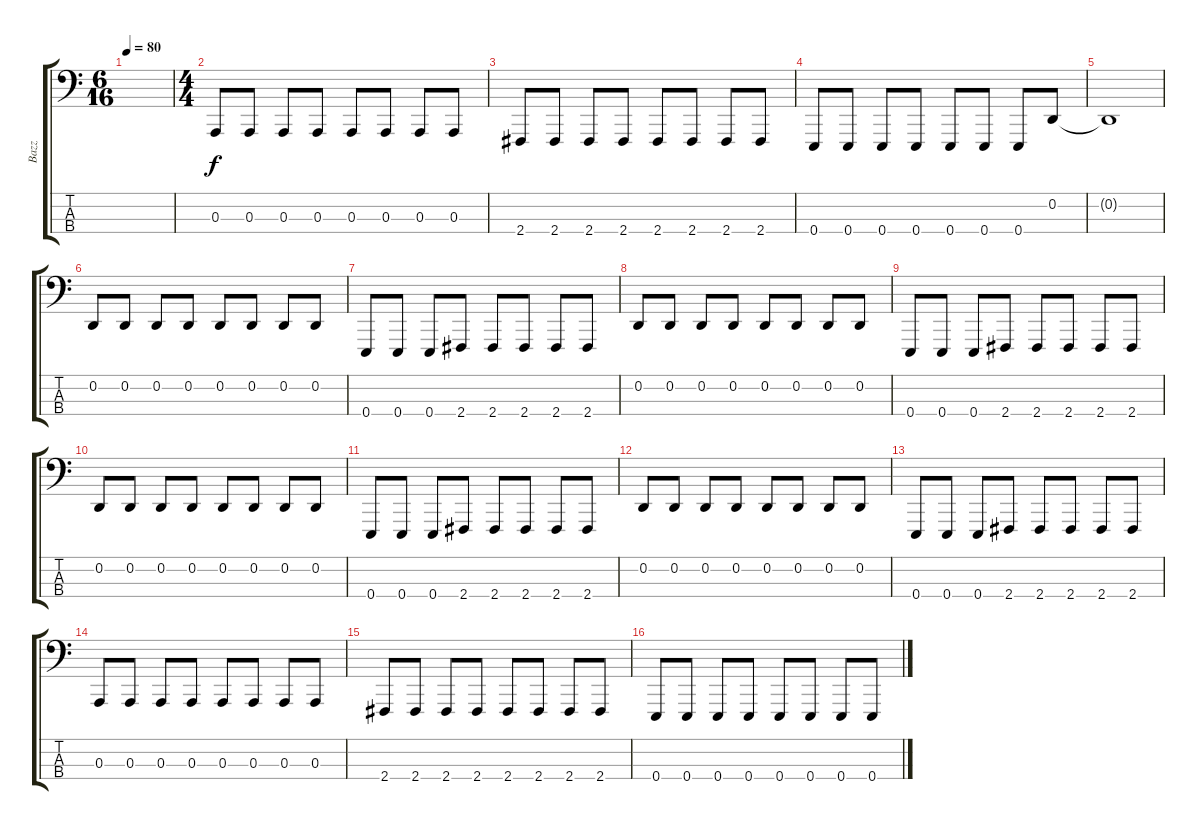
\track ("Bazz" "Bazz") {instrument acousticgrandpiano}
\staff {score tabs}
\tuning (G2 D2 A1 E1) {hide}
\ts (6 16)
\tempo 80
\clef f4
\ks c
|
\ts (4 4)
0.3.8 0.3.8 0.3.8 0.3.8 0.3.8 0.3.8 0.3.8 0.3.8 |
2.4.8 2.4.8 2.4.8 2.4.8 2.4.8 2.4.8 2.4.8 2.4.8 |
0.4.8 0.4.8 0.4.8 0.4.8 0.4.8 0.4.8 0.4.8 0.2.8 |
0.2{t}.1 |
0.2.8 0.2.8 0.2.8 0.2.8 0.2.8 0.2.8 0.2.8 0.2.8 |
0.4.8 0.4.8 0.4.8 2.4.8 2.4.8 2.4.8 2.4.8 2.4.8 |
0.2.8 0.2.8 0.2.8 0.2.8 0.2.8 0.2.8 0.2.8 0.2.8 |
0.4.8 0.4.8 0.4.8 2.4.8 2.4.8 2.4.8 2.4.8 2.4.8 |
0.2.8 0.2.8 0.2.8 0.2.8 0.2.8 0.2.8 0.2.8 0.2.8 |
0.4.8 0.4.8 0.4.8 2.4.8 2.4.8 2.4.8 2.4.8 2.4.8 |
0.2.8 0.2.8 0.2.8 0.2.8 0.2.8 0.2.8 0.2.8 0.2.8 |
0.4.8 0.4.8 0.4.8 2.4.8 2.4.8 2.4.8 2.4.8 2.4.8 |
0.3.8 0.3.8 0.3.8 0.3.8 0.3.8 0.3.8 0.3.8 0.3.8 |
2.4.8 2.4.8 2.4.8 2.4.8 2.4.8 2.4.8 2.4.8 2.4.8 |
0.4.8 0.4.8 0.4.8 0.4.8 0.4.8 0.4.8 0.4.8 0.4.8
